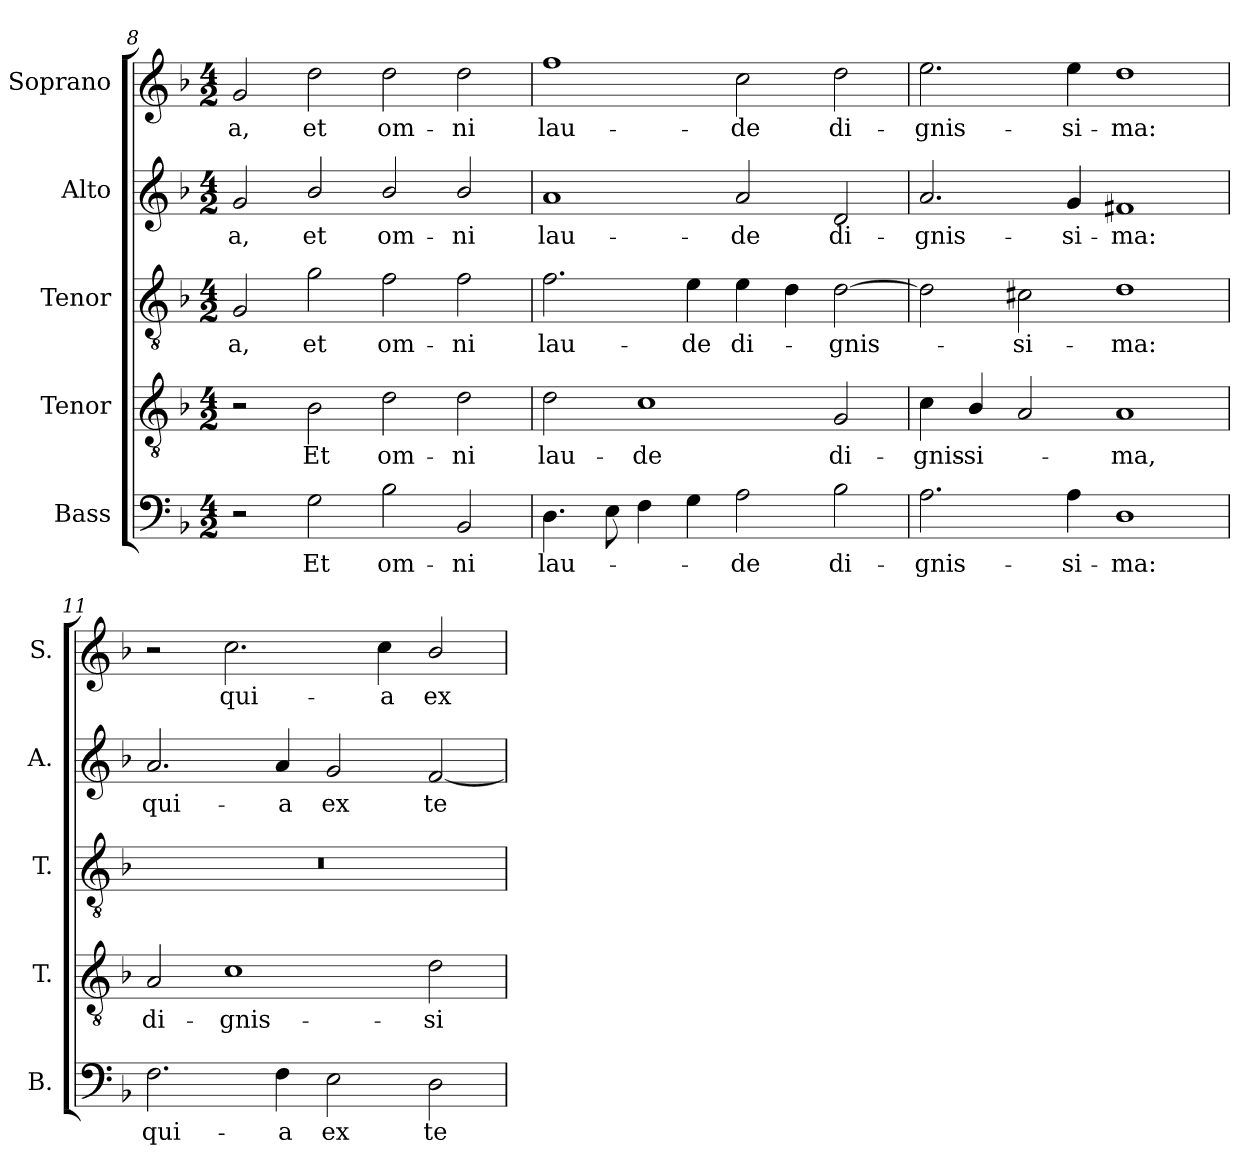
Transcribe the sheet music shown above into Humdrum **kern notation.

**kern	**text	**kern	**text	**kern	**text	**kern	**text	**kern	**text
*part5	*part5	*part4	*part4	*part3	*part3	*part2	*part2	*part1	*part1
*staff5	*staff5	*staff4	*staff4	*staff3	*staff3	*staff2	*staff2	*staff1	*staff1
*I"Bass	*	*I"Tenor	*	*I"Tenor	*	*I"Alto	*	*I"Soprano	*
*I'B.	*	*I'T.	*	*I'T.	*	*I'A.	*	*I'S.	*
*clefF4	*	*clefGv2	*	*clefGv2	*	*clefG2	*	*clefG2	*
*	*	*ITrd7c12	*	*ITrd7c12	*	*	*	*	*
*k[b-]	*	*k[b-]	*	*k[b-]	*	*k[b-]	*	*k[b-]	*
*F:	*	*F:	*	*F:	*	*F:	*	*F:	*
*M4/2	*	*M4/2	*	*M4/2	*	*M4/2	*	*M4/2	*
=8	=8	=8	=8	=8	=8	=8	=8	=8	=8
!	!	!	!	!	!LO:LY:b:color=#000000	!	!	!	!
!	!	!	!	!	!	!	!LO:LY:b:color=#000000	!	!
!	!	!	!	!	!	!	!	!	!LO:LY:b:color=#000000
2r	.	2r	.	2GGi/	-a,	2gi/	-a,	2gi/	-a,
!	!LO:LY:b:color=#000000	!	!	!	!	!	!	!	!
!	!	!	!LO:LY:b:color=#000000	!	!	!	!	!	!
!	!	!	!	!	!LO:LY:b:color=#000000	!	!	!	!
!	!	!	!	!	!	!	!LO:LY:b:color=#000000	!	!
!	!	!	!	!	!	!	!	!	!LO:LY:b:color=#000000
2Gi\	Et	2BB-i\	Et	2Gi\	et	2b-i/	et	2ddi\	et
!	!LO:LY:b:color=#000000	!	!	!	!	!	!	!	!
!	!	!	!LO:LY:b:color=#000000	!	!	!	!	!	!
!	!	!	!	!	!LO:LY:b:color=#000000	!	!	!	!
!	!	!	!	!	!	!	!LO:LY:b:color=#000000	!	!
!	!	!	!	!	!	!	!	!	!LO:LY:b:color=#000000
2B-i\	om-	2Di\	om-	2Fi\	om-	2b-i/	om-	2ddi\	om-
!	!LO:LY:b:color=#000000	!	!	!	!	!	!	!	!
!	!	!	!LO:LY:b:color=#000000	!	!	!	!	!	!
!	!	!	!	!	!LO:LY:b:color=#000000	!	!	!	!
!	!	!	!	!	!	!	!LO:LY:b:color=#000000	!	!
!	!	!	!	!	!	!	!	!	!LO:LY:b:color=#000000
2BB-i/	-ni	2Di\	-ni	2Fi\	-ni	2b-i/	-ni	2ddi\	-ni
!!LO:LB:g=z
=9	=9	=9	=9	=9	=9	=9	=9	=9	=9
!	!LO:LY:b:color=#000000	!	!	!	!	!	!	!	!
!	!	!	!LO:LY:b:color=#000000	!	!	!	!	!	!
!	!	!	!	!	!LO:LY:b:color=#000000	!	!	!	!
!	!	!	!	!	!	!	!LO:LY:b:color=#000000	!	!
!	!	!	!	!	!	!	!	!	!LO:LY:b:color=#000000
4.Di\	lau-	2Di\	lau-	2.Fi\	lau-	1ai	lau-	1ffi	lau-
8Ei\	.	.	.	.	.	.	.	.	.
!	!	!	!LO:LY:b:color=#000000	!	!	!	!	!	!
4Fi\	.	1Ci	-de	.	.	.	.	.	.
!	!	!	!	!	!LO:LY:b:color=#000000	!	!	!	!
4Gi\	.	.	.	4Ei\	-de	.	.	.	.
!	!LO:LY:b:color=#000000	!	!	!	!	!	!	!	!
!	!	!	!	!	!LO:LY:b:color=#000000	!	!	!	!
!	!	!	!	!	!	!	!LO:LY:b:color=#000000	!	!
!	!	!	!	!	!	!	!	!	!LO:LY:b:color=#000000
2Ai\	-de	.	.	4Ei\	di-	2ai/	-de	2cci\	-de
.	.	.	.	4Di\	.	.	.	.	.
!	!LO:LY:b:color=#000000	!	!	!	!	!	!	!	!
!	!	!	!LO:LY:b:color=#000000	!	!	!	!	!	!
!	!	!	!	!	!LO:LY:b:color=#000000	!	!	!	!
!	!	!	!	!	!	!	!LO:LY:b:color=#000000	!	!
!	!	!	!	!	!	!	!	!	!LO:LY:b:color=#000000
2B-i\	di-	2GGi/	di-	[2Di\	-gnis-	2di/	di-	2ddi\	di-
=10	=10	=10	=10	=10	=10	=10	=10	=10	=10
!	!LO:LY:b:color=#000000	!	!	!	!	!	!	!	!
!	!	!	!LO:LY:b:color=#000000	!	!	!	!	!	!
!	!	!	!	!	!	!	!LO:LY:b:color=#000000	!	!
!	!	!	!	!	!	!	!	!	!LO:LY:b:color=#000000
2.Ai\	-gnis-	4Ci\	-gnis-	2Di\]	.	2.ai/	-gnis-	2.eei\	-gnis-
!	!	!	!LO:LY:b:color=#000000	!	!	!	!	!	!
.	.	4BB-i/	-si-	.	.	.	.	.	.
!	!	!	!	!	!LO:LY:b:color=#000000	!	!	!	!
.	.	2AAi/	.	2C#Xi\	-si-	.	.	.	.
!	!LO:LY:b:color=#000000	!	!	!	!	!	!	!	!
!	!	!	!	!	!	!	!LO:LY:b:color=#000000	!	!
!	!	!	!	!	!	!	!	!	!LO:LY:b:color=#000000
4Ai\	-si-	.	.	.	.	4gi/	-si-	4eei\	-si-
!	!LO:LY:b:color=#000000	!	!	!	!	!	!	!	!
!	!	!	!LO:LY:b:color=#000000	!	!	!	!	!	!
!	!	!	!	!	!LO:LY:b:color=#000000	!	!	!	!
!	!	!	!	!	!	!	!LO:LY:b:color=#000000	!	!
!	!	!	!	!	!	!	!	!	!LO:LY:b:color=#000000
1Di	-ma:	1AAi	-ma,	1Di	-ma:	1f#Xi	-ma:	1ddi	-ma:
=11	=11	=11	=11	=11	=11	=11	=11	=11	=11
!	!LO:LY:b:color=#000000	!	!	!	!	!	!	!	!
!	!	!	!LO:LY:b:color=#000000	!LO:N:vis=1	!	!	!	!	!
!	!	!	!	!	!	!	!LO:LY:b:color=#000000	!	!
2.Fi\	qui-	2AAi/	di-	0r	.	2.ai/	qui-	2r	.
!	!	!	!LO:LY:b:color=#000000	!	!	!	!	!	!
!	!	!	!	!	!	!	!	!	!LO:LY:b:color=#000000
.	.	1Ci	-gnis-	.	.	.	.	2.cci\	qui-
!	!LO:LY:b:color=#000000	!	!	!	!	!	!	!	!
!	!	!	!	!	!	!	!LO:LY:b:color=#000000	!	!
4Fi\	-a	.	.	.	.	4ai/	-a	.	.
!	!LO:LY:b:color=#000000	!	!	!	!	!	!	!	!
!	!	!	!	!	!	!	!LO:LY:b:color=#000000	!	!
2Ei\	ex	.	.	.	.	2gi/	ex	.	.
!	!	!	!	!	!	!	!	!	!LO:LY:b:color=#000000
.	.	.	.	.	.	.	.	4cci\	-a
!	!LO:LY:b:color=#000000	!	!	!	!	!	!	!	!
!	!	!	!LO:LY:b:color=#000000	!	!	!	!	!	!
!	!	!	!	!	!	!	!LO:LY:b:color=#000000	!	!
!	!	!	!	!	!	!	!	!	!LO:LY:b:color=#000000
2Di\	te	2Di\	-si-	.	.	[2fi/	te	2b-i/	ex
=	=	=	=	=	=	=	=	=	=
*-	*-	*-	*-	*-	*-	*-	*-	*-	*-
